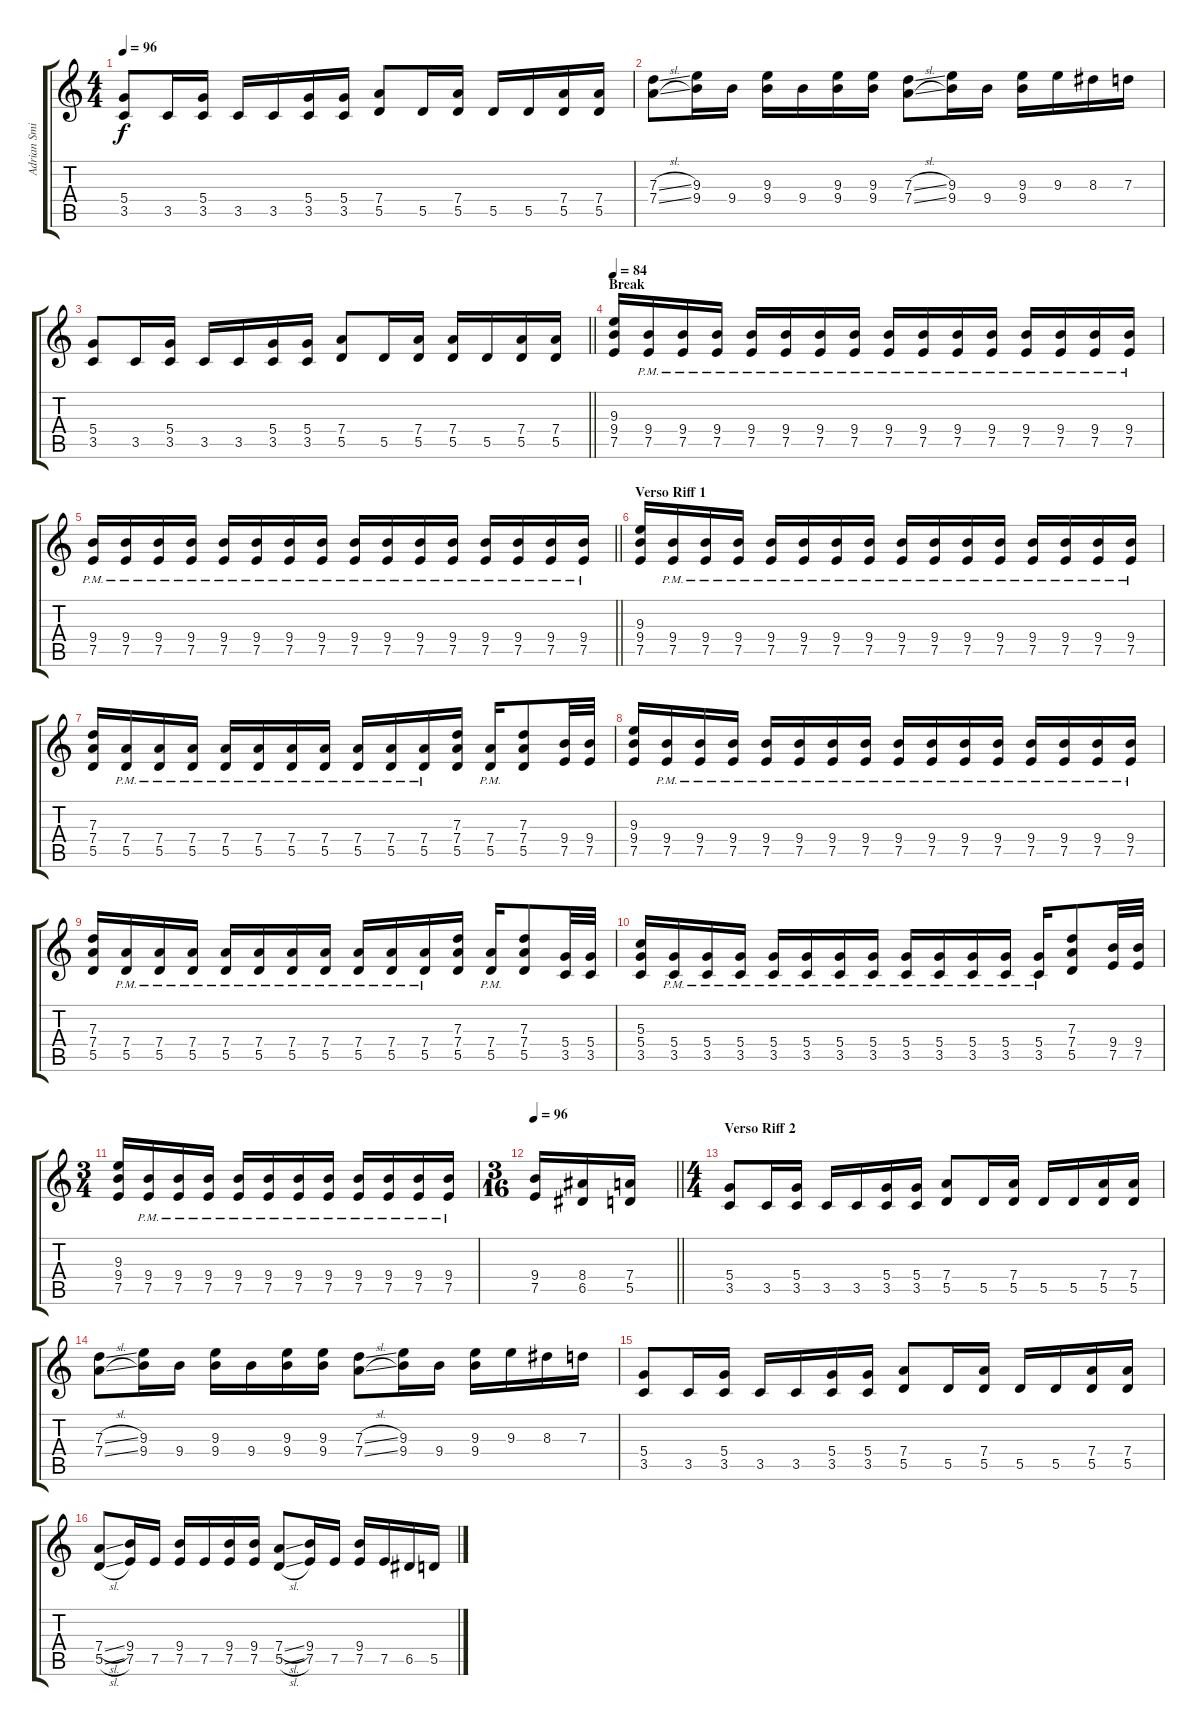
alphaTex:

\track ("Adrian Smith" "Adrian Smi") {instrument overdrivenguitar}
\staff {score tabs}
\tuning (E4 B3 G3 D3 A2 E2) {hide}
\ts (4 4)
\tempo 96
\clef g2
\ks c
(5.4 3.5).8{dy f} 3.5.16 (5.4 3.5).16 3.5.16 3.5.16 (5.4 3.5).16 (5.4 3.5).16 (7.4 5.5).8 5.5.16 (7.4 5.5).16 5.5.16 5.5.16 (7.4 5.5).16 (7.4 5.5).16 |
(7.3{sl} 7.4{sl}).8 (9.3 9.4).16 9.4.16 (9.3 9.4).16 9.4.16 (9.3 9.4).16 (9.3 9.4).16 (7.3{sl} 7.4{sl}).8 (9.3 9.4).16 9.4.16 (9.3 9.4).16 9.3.16 8.3.16 7.3.16 |
\barLineRight lightlight
(5.4 3.5).8 3.5.16 (5.4 3.5).16 3.5.16 3.5.16 (5.4 3.5).16 (5.4 3.5).16 (7.4 5.5).8 5.5.16 (7.4 5.5).16 (7.4 5.5).16 5.5.16 (7.4 5.5).16 (7.4 5.5).16 |
\section ("" "Break")
\tempo 84
(9.3 9.4 7.5).16 (9.4{pm} 7.5{pm}).16 (9.4{pm} 7.5{pm}).16 (9.4{pm} 7.5{pm}).16 (9.4{pm} 7.5{pm}).16 (9.4{pm} 7.5{pm}).16 (9.4{pm} 7.5{pm}).16 (9.4{pm} 7.5{pm}).16 (9.4{pm} 7.5{pm}).16 (9.4{pm} 7.5{pm}).16 (9.4{pm} 7.5{pm}).16 (9.4{pm} 7.5{pm}).16 (9.4{pm} 7.5{pm}).16 (9.4{pm} 7.5{pm}).16 (9.4{pm} 7.5{pm}).16 (9.4{pm} 7.5{pm}).16 |
\barLineRight lightlight
(9.4{pm} 7.5{pm}).16 (9.4{pm} 7.5{pm}).16 (9.4{pm} 7.5{pm}).16 (9.4{pm} 7.5{pm}).16 (9.4{pm} 7.5{pm}).16 (9.4{pm} 7.5{pm}).16 (9.4{pm} 7.5{pm}).16 (9.4{pm} 7.5{pm}).16 (9.4{pm} 7.5{pm}).16 (9.4{pm} 7.5{pm}).16 (9.4{pm} 7.5{pm}).16 (9.4{pm} 7.5{pm}).16 (9.4{pm} 7.5{pm}).16 (9.4{pm} 7.5{pm}).16 (9.4{pm} 7.5{pm}).16 (9.4{pm} 7.5{pm}).16 |
\section ("" "Verso Riff 1")
(9.3 9.4 7.5).16 (9.4{pm} 7.5{pm}).16 (9.4{pm} 7.5{pm}).16 (9.4{pm} 7.5{pm}).16 (9.4{pm} 7.5{pm}).16 (9.4{pm} 7.5{pm}).16 (9.4{pm} 7.5{pm}).16 (9.4{pm} 7.5{pm}).16 (9.4{pm} 7.5{pm}).16 (9.4{pm} 7.5{pm}).16 (9.4{pm} 7.5{pm}).16 (9.4{pm} 7.5{pm}).16 (9.4{pm} 7.5{pm}).16 (9.4{pm} 7.5{pm}).16 (9.4{pm} 7.5{pm}).16 (9.4{pm} 7.5{pm}).16 |
(7.3 7.4 5.5).16 (7.4{pm} 5.5{pm}).16 (7.4{pm} 5.5{pm}).16 (7.4{pm} 5.5{pm}).16 (7.4{pm} 5.5{pm}).16 (7.4{pm} 5.5{pm}).16 (7.4{pm} 5.5{pm}).16 (7.4{pm} 5.5{pm}).16 (7.4{pm} 5.5{pm}).16 (7.4{pm} 5.5{pm}).16 (7.4{pm} 5.5{pm}).16 (7.3 7.4 5.5).16 (7.4{pm} 5.5{pm}).16 (7.3 7.4 5.5).8 (9.4 7.5).32 (9.4 7.5).32 |
(9.3 9.4 7.5).16 (9.4{pm} 7.5{pm}).16 (9.4{pm} 7.5{pm}).16 (9.4{pm} 7.5{pm}).16 (9.4{pm} 7.5{pm}).16 (9.4{pm} 7.5{pm}).16 (9.4{pm} 7.5{pm}).16 (9.4{pm} 7.5{pm}).16 (9.4{pm} 7.5{pm}).16 (9.4{pm} 7.5{pm}).16 (9.4{pm} 7.5{pm}).16 (9.4{pm} 7.5{pm}).16 (9.4{pm} 7.5{pm}).16 (9.4{pm} 7.5{pm}).16 (9.4{pm} 7.5{pm}).16 (9.4{pm} 7.5{pm}).16 |
(7.3 7.4 5.5).16 (7.4{pm} 5.5{pm}).16 (7.4{pm} 5.5{pm}).16 (7.4{pm} 5.5{pm}).16 (7.4{pm} 5.5{pm}).16 (7.4{pm} 5.5{pm}).16 (7.4{pm} 5.5{pm}).16 (7.4{pm} 5.5{pm}).16 (7.4{pm} 5.5{pm}).16 (7.4{pm} 5.5{pm}).16 (7.4{pm} 5.5{pm}).16 (7.3 7.4 5.5).16 (7.4{pm} 5.5{pm}).16 (7.3 7.4 5.5).8 (5.4 3.5).32 (5.4 3.5).32 |
(5.3 5.4 3.5).16 (5.4{pm} 3.5{pm}).16 (5.4{pm} 3.5{pm}).16 (5.4{pm} 3.5{pm}).16 (5.4{pm} 3.5{pm}).16 (5.4{pm} 3.5{pm}).16 (5.4{pm} 3.5{pm}).16 (5.4{pm} 3.5{pm}).16 (5.4{pm} 3.5{pm}).16 (5.4{pm} 3.5{pm}).16 (5.4{pm} 3.5{pm}).16 (5.4{pm} 3.5{pm}).16 (5.4{pm} 3.5{pm}).16 (7.3 7.4 5.5).8 (9.4 7.5).32 (9.4 7.5).32 |
\ts (3 4)
(9.3 9.4 7.5).16 (9.4{pm} 7.5{pm}).16 (9.4{pm} 7.5{pm}).16 (9.4{pm} 7.5{pm}).16 (9.4{pm} 7.5{pm}).16 (9.4{pm} 7.5{pm}).16 (9.4{pm} 7.5{pm}).16 (9.4{pm} 7.5{pm}).16 (9.4{pm} 7.5{pm}).16 (9.4{pm} 7.5{pm}).16 (9.4{pm} 7.5{pm}).16 (9.4{pm} 7.5{pm}).16 |
\ts (3 16)
\tempo 96
\barLineRight lightlight
(9.4 7.5).16 (8.4 6.5).16 (7.4 5.5).16 |
\ts (4 4)
\section ("" "Verso Riff 2")
(5.4 3.5).8 3.5.16 (5.4 3.5).16 3.5.16 3.5.16 (5.4 3.5).16 (5.4 3.5).16 (7.4 5.5).8 5.5.16 (7.4 5.5).16 5.5.16 5.5.16 (7.4 5.5).16 (7.4 5.5).16 |
(7.3{sl} 7.4{sl}).8 (9.3 9.4).16 9.4.16 (9.3 9.4).16 9.4.16 (9.3 9.4).16 (9.3 9.4).16 (7.3{sl} 7.4{sl}).8 (9.3 9.4).16 9.4.16 (9.3 9.4).16 9.3.16 8.3.16 7.3.16 |
(5.4 3.5).8 3.5.16 (5.4 3.5).16 3.5.16 3.5.16 (5.4 3.5).16 (5.4 3.5).16 (7.4 5.5).8 5.5.16 (7.4 5.5).16 5.5.16 5.5.16 (7.4 5.5).16 (7.4 5.5).16 |
(7.4{sl} 5.5{sl}).8 (9.4 7.5).16 7.5.16 (9.4 7.5).16 7.5.16 (9.4 7.5).16 (9.4 7.5).16 (7.4{sl} 5.5{sl}).8 (9.4 7.5).16 7.5.16 (9.4 7.5).16 7.5.16 6.5.16 5.5.16
